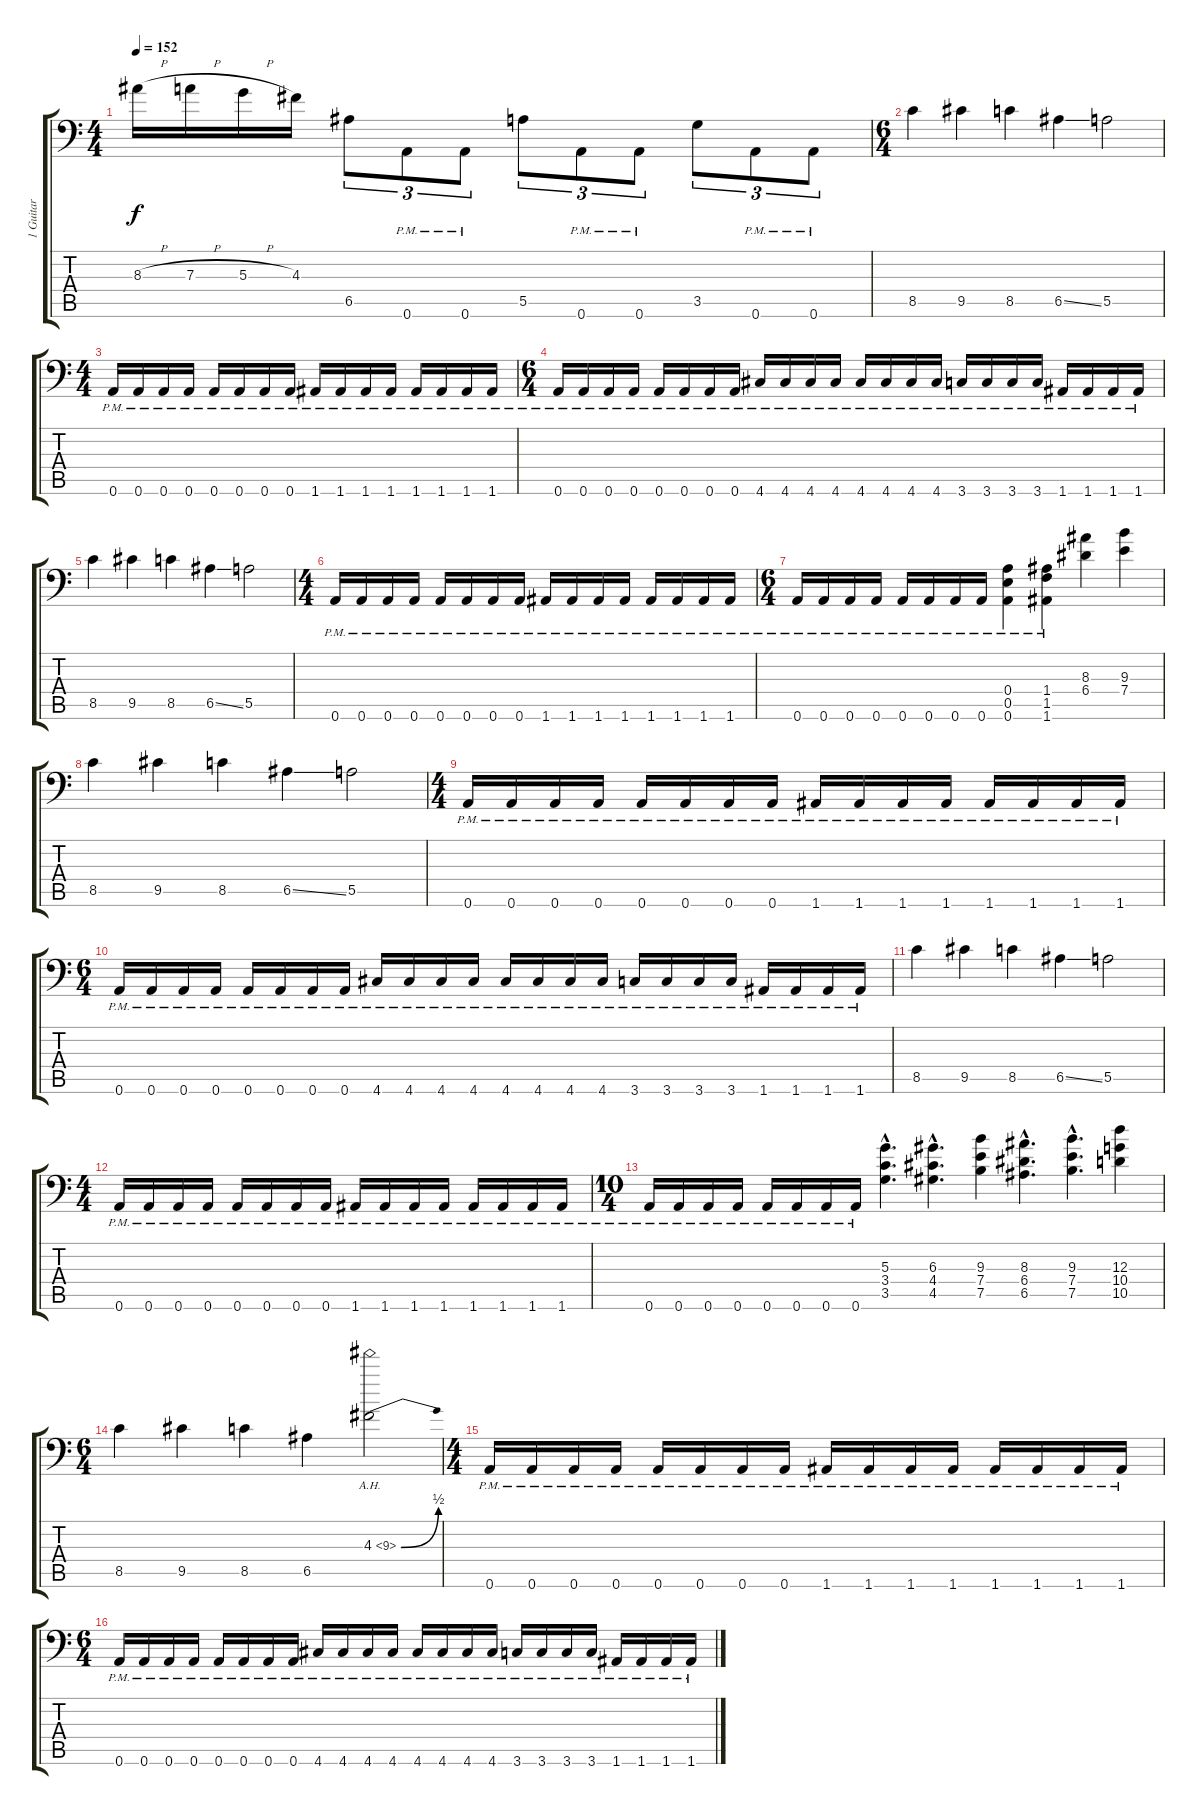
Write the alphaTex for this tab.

\track ("1 Guitar" "1 Guitar") {instrument overdrivenguitar}
\staff {score tabs}
\tuning (B3 Gb3 D3 A2 E2 A1) {hide}
\ts (4 4)
\tempo 152
\clef f4
\ks c
8.3{h}.16{dy f} 7.3{h}.16 5.3{h}.16 4.3.16 6.5.8{tu (3 2)} 0.6{pm}.8{tu (3 2)} 0.6{pm}.8{tu (3 2)} 5.5.8{tu (3 2)} 0.6{pm}.8{tu (3 2)} 0.6{pm}.8{tu (3 2)} 3.5.8{tu (3 2)} 0.6{pm}.8{tu (3 2)} 0.6{pm}.8{tu (3 2)} |
\ts (6 4)
8.5.4 9.5.4 8.5.4 6.5{ss}.4 5.5.2 |
\ts (4 4)
0.6{pm}.16 0.6{pm}.16 0.6{pm}.16 0.6{pm}.16 0.6{pm}.16 0.6{pm}.16 0.6{pm}.16 0.6{pm}.16 1.6{pm}.16 1.6{pm}.16 1.6{pm}.16 1.6{pm}.16 1.6{pm}.16 1.6{pm}.16 1.6{pm}.16 1.6{pm}.16 |
\ts (6 4)
0.6{pm}.16 0.6{pm}.16 0.6{pm}.16 0.6{pm}.16 0.6{pm}.16 0.6{pm}.16 0.6{pm}.16 0.6{pm}.16 4.6{pm}.16 4.6{pm}.16 4.6{pm}.16 4.6{pm}.16 4.6{pm}.16 4.6{pm}.16 4.6{pm}.16 4.6{pm}.16 3.6{pm}.16 3.6{pm}.16 3.6{pm}.16 3.6{pm}.16 1.6{pm}.16 1.6{pm}.16 1.6{pm}.16 1.6{pm}.16 |
8.5.4 9.5.4 8.5.4 6.5{ss}.4 5.5.2 |
\ts (4 4)
0.6{pm}.16 0.6{pm}.16 0.6{pm}.16 0.6{pm}.16 0.6{pm}.16 0.6{pm}.16 0.6{pm}.16 0.6{pm}.16 1.6{pm}.16 1.6{pm}.16 1.6{pm}.16 1.6{pm}.16 1.6{pm}.16 1.6{pm}.16 1.6{pm}.16 1.6{pm}.16 |
\ts (6 4)
0.6{pm}.16 0.6{pm}.16 0.6{pm}.16 0.6{pm}.16 0.6{pm}.16 0.6{pm}.16 0.6{pm}.16 0.6{pm}.16 (0.4{pm} 0.5{pm} 0.6{pm}).4 (1.4{pm} 1.5{pm} 1.6{pm}).4 (8.3 6.4).4 (9.3 7.4).4 |
8.5.4 9.5.4 8.5.4 6.5{ss}.4 5.5.2 |
\ts (4 4)
0.6{pm}.16 0.6{pm}.16 0.6{pm}.16 0.6{pm}.16 0.6{pm}.16 0.6{pm}.16 0.6{pm}.16 0.6{pm}.16 1.6{pm}.16 1.6{pm}.16 1.6{pm}.16 1.6{pm}.16 1.6{pm}.16 1.6{pm}.16 1.6{pm}.16 1.6{pm}.16 |
\ts (6 4)
0.6{pm}.16 0.6{pm}.16 0.6{pm}.16 0.6{pm}.16 0.6{pm}.16 0.6{pm}.16 0.6{pm}.16 0.6{pm}.16 4.6{pm}.16 4.6{pm}.16 4.6{pm}.16 4.6{pm}.16 4.6{pm}.16 4.6{pm}.16 4.6{pm}.16 4.6{pm}.16 3.6{pm}.16 3.6{pm}.16 3.6{pm}.16 3.6{pm}.16 1.6{pm}.16 1.6{pm}.16 1.6{pm}.16 1.6{pm}.16 |
8.5.4 9.5.4 8.5.4 6.5{ss}.4 5.5.2 |
\ts (4 4)
0.6{pm}.16 0.6{pm}.16 0.6{pm}.16 0.6{pm}.16 0.6{pm}.16 0.6{pm}.16 0.6{pm}.16 0.6{pm}.16 1.6{pm}.16 1.6{pm}.16 1.6{pm}.16 1.6{pm}.16 1.6{pm}.16 1.6{pm}.16 1.6{pm}.16 1.6{pm}.16 |
\ts (10 4)
0.6{pm}.16 0.6{pm}.16 0.6{pm}.16 0.6{pm}.16 0.6{pm}.16 0.6{pm}.16 0.6{pm}.16 0.6{pm}.16 (5.3{hac} 3.4{hac} 3.5{hac}).4{d} (6.3{hac} 4.4{hac} 4.5{hac}).4{d} (9.3 7.4 7.5).4 (8.3{hac} 6.4{hac} 6.5{hac}).4{d} (9.3{hac} 7.4{hac} 7.5{hac}).4{d} (12.3 10.4 10.5).4 |
\ts (6 4)
8.5.4 9.5.4 8.5.4 6.5.4 4.3{be (bend 0 0 60 2) ah 5}.2 |
\ts (4 4)
0.6{pm}.16 0.6{pm}.16 0.6{pm}.16 0.6{pm}.16 0.6{pm}.16 0.6{pm}.16 0.6{pm}.16 0.6{pm}.16 1.6{pm}.16 1.6{pm}.16 1.6{pm}.16 1.6{pm}.16 1.6{pm}.16 1.6{pm}.16 1.6{pm}.16 1.6{pm}.16 |
\ts (6 4)
0.6{pm}.16 0.6{pm}.16 0.6{pm}.16 0.6{pm}.16 0.6{pm}.16 0.6{pm}.16 0.6{pm}.16 0.6{pm}.16 4.6{pm}.16 4.6{pm}.16 4.6{pm}.16 4.6{pm}.16 4.6{pm}.16 4.6{pm}.16 4.6{pm}.16 4.6{pm}.16 3.6{pm}.16 3.6{pm}.16 3.6{pm}.16 3.6{pm}.16 1.6{pm}.16 1.6{pm}.16 1.6{pm}.16 1.6{pm}.16
